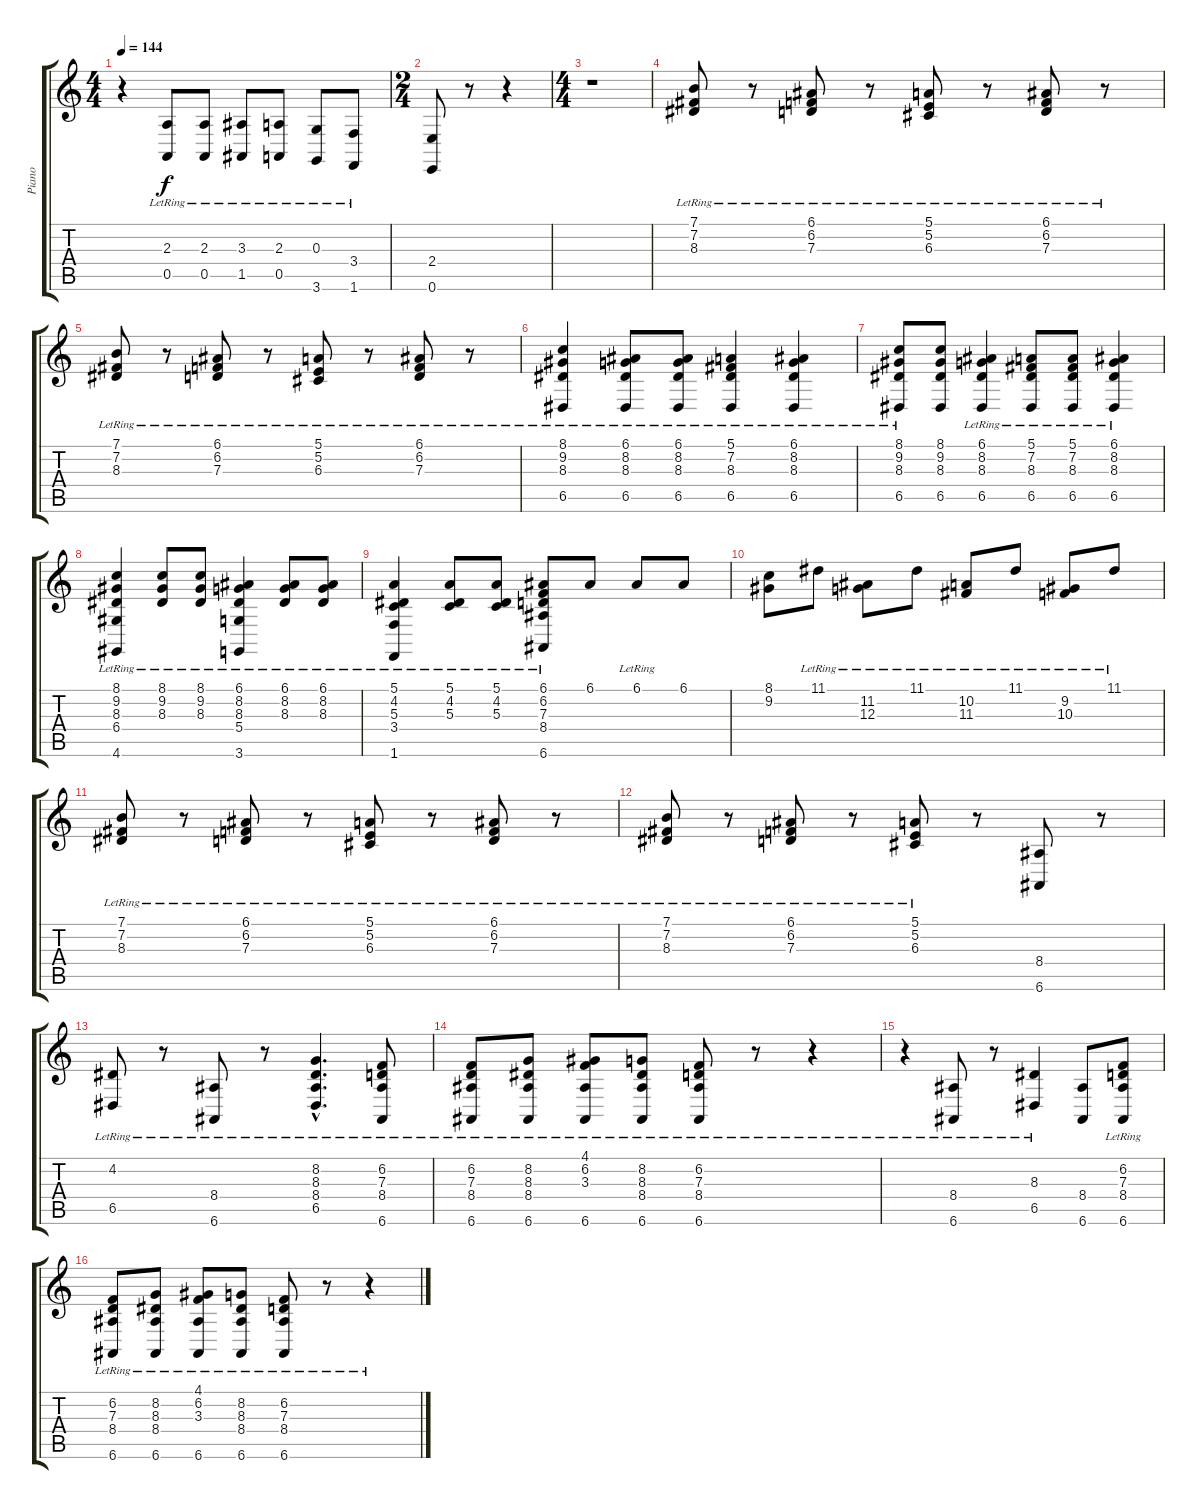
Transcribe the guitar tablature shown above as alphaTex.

\track ("Piano" "Piano") {instrument brightacousticpiano}
\staff {score tabs}
\tuning (E4 B3 G3 D3 A2 E2) {hide}
\ts (4 4)
\tempo 144
\clef g2
\ks c
r.4{dy f} (2.3{lr} 0.5).8 (2.3{lr} 0.5).8 (3.3{lr} 1.5).8 (2.3{lr} 0.5).8 (0.3{lr} 3.6).8 (3.4{lr} 1.6).8 |
\ts (2 4)
(2.4 0.6).8 r.8 r.4 |
\ts (4 4)
r.1 |
(7.1 7.2{lr} 8.3{lr}).8 r.8 (6.1{lr} 6.2{lr} 7.3{lr}).8 r.8 (5.1{lr} 5.2{lr} 6.3{lr}).8 r.8 (6.1{lr} 6.2{lr} 7.3{lr}).8 r.8 |
(7.1 7.2{lr} 8.3{lr}).8 r.8 (6.1{lr} 6.2{lr} 7.3{lr}).8 r.8 (5.1{lr} 5.2{lr} 6.3{lr}).8 r.8 (6.1{lr} 6.2{lr} 7.3{lr}).8 r.8 |
(8.1 9.2{lr} 8.3{lr} 6.5{lr}).4 (6.1 8.2{lr} 8.3{lr} 6.5{lr}).8 (6.1{lr} 8.2{lr} 8.3{lr} 6.5{lr}).8 (5.1 7.2{lr} 8.3{lr} 6.5{lr}).4 (6.1{lr} 8.2{lr} 8.3{lr} 6.5{lr}).4 |
(8.1 9.2{lr} 8.3{lr} 6.5{lr}).8 (8.1 9.2 8.3 6.5).8 (6.1 8.2{lr} 8.3{lr} 6.5{lr}).4 (5.1 7.2{lr} 8.3{lr} 6.5{lr}).8 (5.1 7.2{lr} 8.3{lr} 6.5{lr}).8 (6.1{lr} 8.2{lr} 8.3{lr} 6.5{lr}).4 |
(8.1{lr} 9.2{lr} 8.3{lr} 6.4{lr} 4.6{lr}).4 (8.1{lr} 9.2{lr} 8.3{lr}).8 (8.1{lr} 9.2{lr} 8.3{lr}).8 (6.1{lr} 8.2{lr} 8.3 5.4{lr} 3.6).4 (6.1{lr} 8.2{lr} 8.3).8 (6.1{lr} 8.2{lr} 8.3).8 |
(5.1 4.2{lr} 5.3 3.4 1.6{lr}).4 (5.1 4.2{lr} 5.3).8 (5.1 4.2{lr} 5.3{lr}).8 (6.1 6.2 7.3{lr} 8.4{lr} 6.6{lr}).8 6.1.8 6.1{lr}.8 6.1.8 |
(8.1 9.2).8 11.1{lr}.8 (11.2{lr} 12.3{lr}).8 11.1{lr}.8 (10.2{lr} 11.3{lr}).8 11.1{lr}.8 (9.2{lr} 10.3{lr}).8 11.1{lr}.8 |
(7.1 7.2{lr} 8.3{lr}).8 r.8 (6.1{lr} 6.2{lr} 7.3{lr}).8 r.8 (5.1{lr} 5.2{lr} 6.3{lr}).8 r.8 (6.1{lr} 6.2{lr} 7.3{lr}).8 r.8 |
(7.1 7.2{lr} 8.3{lr}).8 r.8 (6.1{lr} 6.2{lr} 7.3{lr}).8 r.8 (5.1{lr} 5.2{lr} 6.3{lr}).8 r.8 (8.4 6.6).8 r.8 |
(4.2{lr} 6.5{lr}).8 r.8 (8.4{lr} 6.6{lr}).8 r.8 (8.2{hac lr} 8.3{hac lr} 8.4{hac lr} 6.5{hac lr}).4{d} (6.2{lr} 7.3{lr} 8.4{lr} 6.6{lr}).8 |
(6.2 7.3{lr} 8.4{lr} 6.6{lr}).8 (8.2 8.3{lr} 8.4{lr} 6.6{lr}).8 (4.1 6.2{lr} 3.3{lr} 6.6{lr}).8 (8.2 8.3{lr} 8.4{lr} 6.6{lr}).8 (6.2 7.3{lr} 8.4{lr} 6.6{lr}).8 r.8 r.4 |
r.4 (8.4{lr} 6.6{lr}).8 r.8 (8.3{lr} 6.5{lr}).4 (8.4 6.6).8 (6.2{lr} 7.3{lr} 8.4{lr} 6.6{lr}).8 |
(6.2 7.3{lr} 8.4{lr} 6.6{lr}).8 (8.2 8.3{lr} 8.4{lr} 6.6{lr}).8 (4.1 6.2{lr} 3.3{lr} 6.6{lr}).8 (8.2 8.3{lr} 8.4{lr} 6.6{lr}).8 (6.2 7.3{lr} 8.4{lr} 6.6{lr}).8 r.8 r.4
